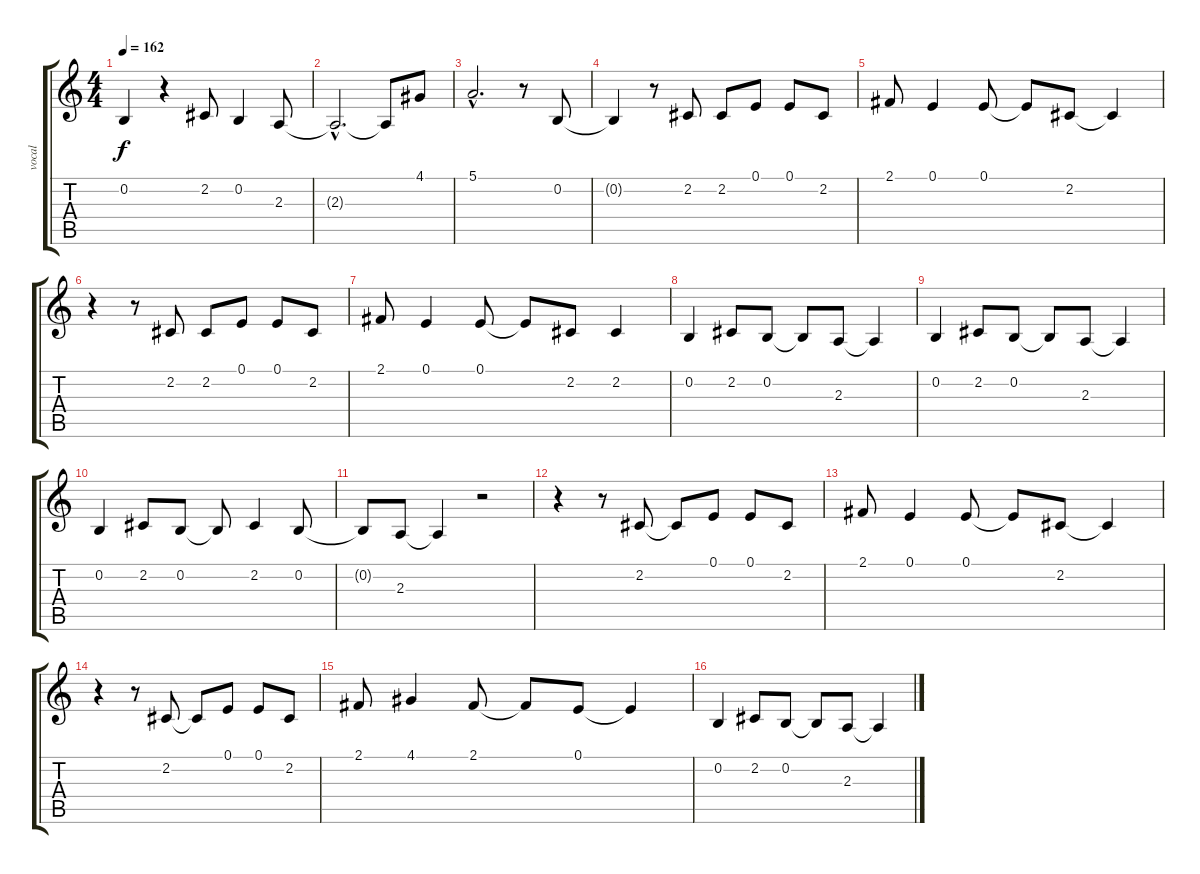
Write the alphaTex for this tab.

\track ("vocal" "vocal") {instrument brasssection}
\staff {score tabs}
\tuning (E4 B3 G3 D3 A2 E2) {hide}
\ts (4 4)
\tempo 162
\clef g2
\ks c
0.2{t}.4{dy f} r.4 2.2.8 0.2.4 2.3.8 |
2.3{hac t}.2{d} 2.3{t}.8 4.1.8 |
5.1{hac}.2{d} r.8 0.2.8 |
0.2{t}.4 r.8 2.2.8 2.2.8 0.1.8 0.1.8 2.2.8 |
2.1.8 0.1.4 0.1.8 0.1{t}.8 2.2.8 2.2{t}.4 |
r.4 r.8 2.2.8 2.2.8 0.1.8 0.1.8 2.2.8 |
2.1.8 0.1.4 0.1.8 0.1{t}.8 2.2.8 2.2.4 |
0.2.4 2.2.8 0.2.8 0.2{t}.8 2.3.8 2.3{t}.4 |
0.2.4 2.2.8 0.2.8 0.2{t}.8 2.3.8 2.3{t}.4 |
0.2.4 2.2.8 0.2.8 0.2{t}.8 2.2.4 0.2.8 |
0.2{t}.8 2.3.8 2.3{t}.4 r.2 |
r.4 r.8 2.2.8 2.2{t}.8 0.1.8 0.1.8 2.2.8 |
2.1.8 0.1.4 0.1.8 0.1{t}.8 2.2.8 2.2{t}.4 |
r.4 r.8 2.2.8 2.2{t}.8 0.1.8 0.1.8 2.2.8 |
2.1.8 4.1.4 2.1.8 2.1{t}.8 0.1.8 0.1{t}.4 |
0.2.4 2.2.8 0.2.8 0.2{t}.8 2.3.8 2.3{t}.4
